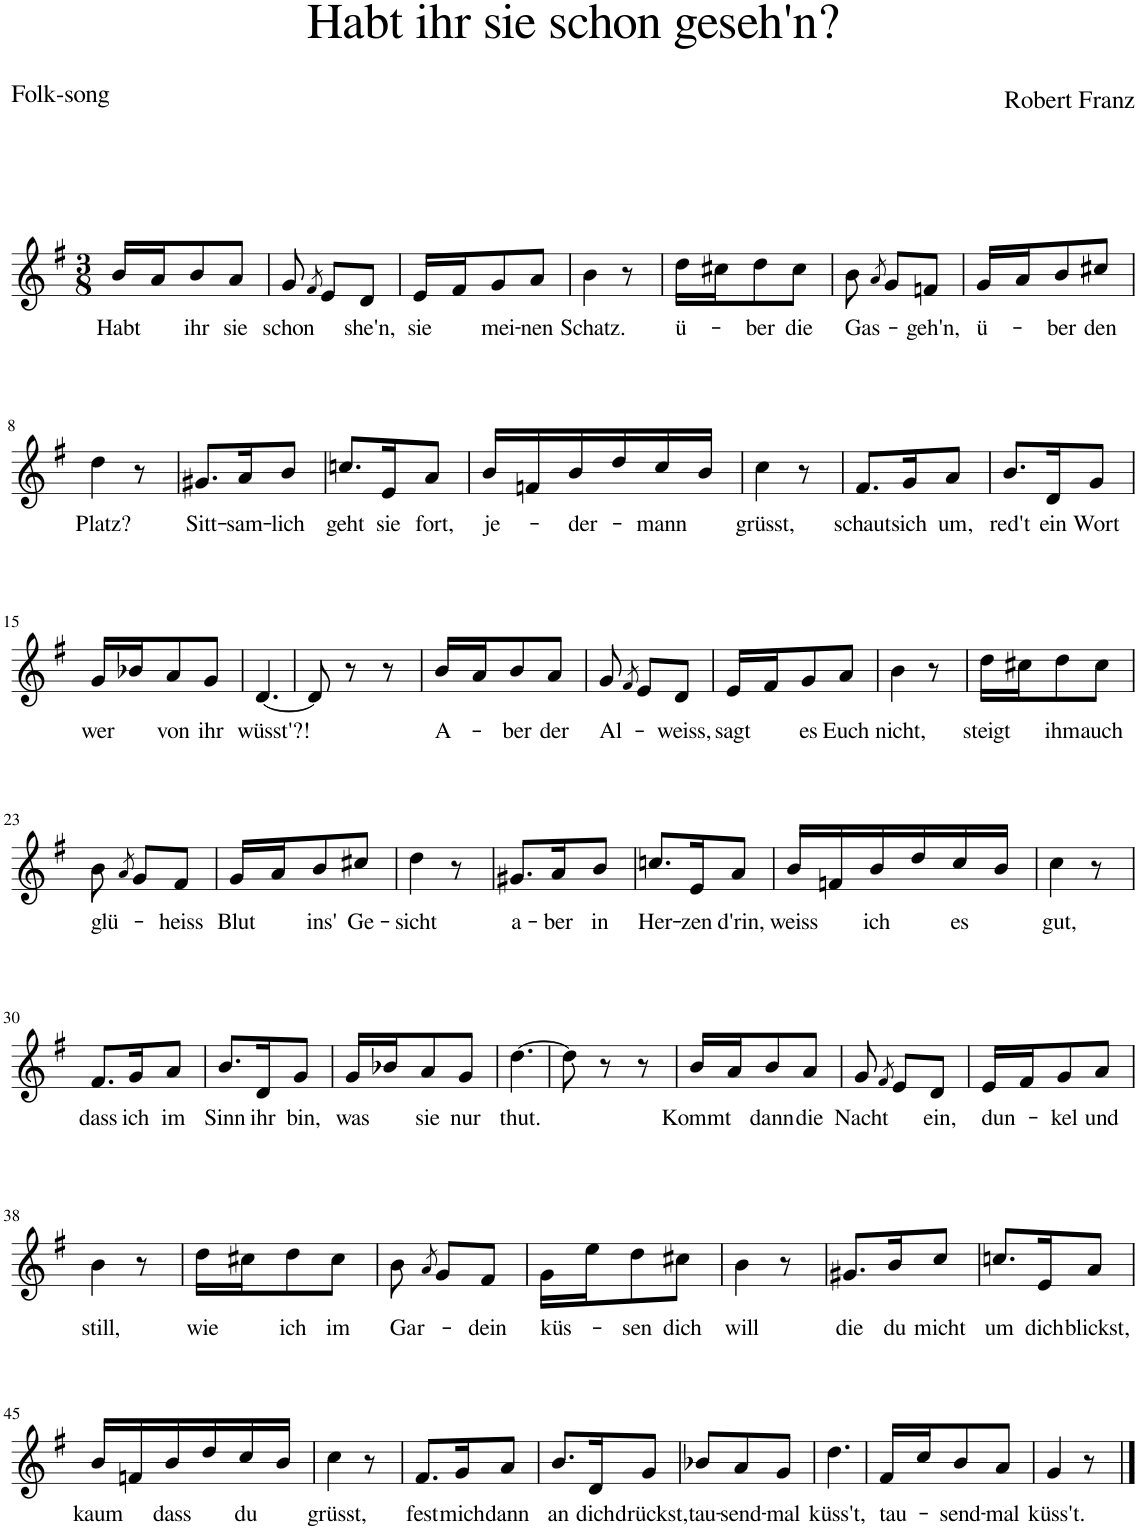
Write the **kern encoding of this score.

**kern	**text
*part1	*part1
*staff1	*staff1
*I"Piano	*
*I'Pno	*
*clefG2	*
*k[f#]	*
*M3/8	*
=1	=1
!	!LO:LY:b
16b/LL	Habt
16a/J	.
!	!LO:LY:b
8b/	ihr
!	!LO:LY:b
8a/J	sie
=2	=2
!	!LO:LY:b
8g/	schon
8qf#/	.
8e/L	.
!	!LO:LY:b
8d/J	-she'n,
=3	=3
!	!LO:LY:b
16e/LL	sie
16f#/J	.
!	!LO:LY:b
8g/	mei-
!	!LO:LY:b
8a/J	-nen
=4	=4
!	!LO:LY:b
4b\	Schatz.
8r	.
=5	=5
!	!LO:LY:b
16dd\LL	ü-
16cc#X\J	.
!	!LO:LY:b
8dd\	-ber
!	!LO:LY:b
8cc#\J	die
=6	=6
!	!LO:LY:b
8b\	Gas-
8qa/	.
8g/L	.
!	!LO:LY:b
8fn/J	geh'n,
=7	=7
!	!LO:LY:b
16g/LL	ü-
16a/J	.
!	!LO:LY:b
8b/	-ber
!	!LO:LY:b
8cc#X/J	den
!!LO:LB:g=z
=8	=8
!	!LO:LY:b
4dd\	Platz?
8r	.
=9	=9
!	!LO:LY:b
8.g#X/L	Sitt-
!	!LO:LY:b
16a/K	-sam-
!	!LO:LY:b
8b/J	-lich
=10	=10
!	!LO:LY:b
8.ccn/L	geht
!	!LO:LY:b
16e/K	sie
!	!LO:LY:b
8a/J	fort,
=11	=11
!	!LO:LY:b
16b/LL	je-
16fn/	.
!	!LO:LY:b
16b/	-der-
16dd/	.
!	!LO:LY:b
16cc/	-mann
16b/JJ	.
=12	=12
!	!LO:LY:b
4cc\	grüsst,
8r	.
=13	=13
!	!LO:LY:b
8.f#/L	schaut
!	!LO:LY:b
16g/K	sich
!	!LO:LY:b
8a/J	um,
=14	=14
!	!LO:LY:b
8.b/L	red't
!	!LO:LY:b
16d/K	ein
!	!LO:LY:b
8g/J	Wort
!!LO:LB:g=z
=15	=15
!	!LO:LY:b
16g/LL	wer
16b-X/J	.
!	!LO:LY:b
8a/	von
!	!LO:LY:b
8g/J	ihr
=16	=16
!	!LO:LY:b
[4.d/	wüsst'?!
=17	=17
8d/]	.
8r	.
8r	.
=18	=18
!	!LO:LY:b
16b/LL	A-
16a/J	.
!	!LO:LY:b
8b/	-ber
!	!LO:LY:b
8a/J	der
=19	=19
!	!LO:LY:b
8g/	Al-
8qf#/	.
8e/L	.
!	!LO:LY:b
8d/J	weiss,
=20	=20
!	!LO:LY:b
16e/LL	sagt
16f#/J	.
!	!LO:LY:b
8g/	es
!	!LO:LY:b
8a/J	Euch
=21	=21
!	!LO:LY:b
4b\	nicht,
8r	.
=22	=22
!	!LO:LY:b
16dd\LL	steigt
16cc#X\J	.
!	!LO:LY:b
8dd\	ihm
!	!LO:LY:b
8cc#\J	auch
!!LO:LB:g=z
=23	=23
!	!LO:LY:b
8b\	glü-
8qa/	.
8g/L	.
!	!LO:LY:b
8f#/J	heiss
=24	=24
!	!LO:LY:b
16g/LL	Blut
16a/J	.
!	!LO:LY:b
8b/	ins'
!	!LO:LY:b
8cc#X/J	Ge-
=25	=25
!	!LO:LY:b
4dd\	-sicht
8r	.
=26	=26
!	!LO:LY:b
8.g#X/L	a-
!	!LO:LY:b
16a/K	-ber
!	!LO:LY:b
8b/J	in
=27	=27
!	!LO:LY:b
8.ccn/L	Her-
!	!LO:LY:b
16e/K	-zen
!	!LO:LY:b
8a/J	d'rin,
=28	=28
!	!LO:LY:b
16b/LL	weiss
16fn/	.
!	!LO:LY:b
16b/	ich
16dd/	.
!	!LO:LY:b
16cc/	es
16b/JJ	.
=29	=29
!	!LO:LY:b
4cc\	gut,
8r	.
!!LO:LB:g=z
=30	=30
!	!LO:LY:b
8.f#/L	dass
!	!LO:LY:b
16g/K	ich
!	!LO:LY:b
8a/J	im
=31	=31
!	!LO:LY:b
8.b/L	Sinn
!	!LO:LY:b
16d/K	ihr
!	!LO:LY:b
8g/J	bin,
=32	=32
!	!LO:LY:b
16g/LL	was
16b-X/J	.
!	!LO:LY:b
8a/	sie
!	!LO:LY:b
8g/J	nur
=33	=33
!	!LO:LY:b
[4.dd\	thut.
=34	=34
8dd\]	.
8r	.
8r	.
=35	=35
!	!LO:LY:b
16b/LL	Kommt
16a/J	.
!	!LO:LY:b
8b/	dann
!	!LO:LY:b
8a/J	die
=36	=36
!	!LO:LY:b
8g/	Nacht
8qf#/	.
8e/L	.
!	!LO:LY:b
8d/J	-ein,
=37	=37
!	!LO:LY:b
16e/LL	dun-
16f#/J	.
!	!LO:LY:b
8g/	-kel
!	!LO:LY:b
8a/J	und
!!LO:LB:g=z
=38	=38
!	!LO:LY:b
4b\	still,
8r	.
=39	=39
!	!LO:LY:b
16dd\LL	wie
16cc#X\J	.
!	!LO:LY:b
8dd\	ich
!	!LO:LY:b
8cc#\J	im
=40	=40
!	!LO:LY:b
8b\	Gar-
8qa/	.
8g/L	.
!	!LO:LY:b
8f#/J	dein
=41	=41
!	!LO:LY:b
16g\LL	küs-
16ee\J	.
!	!LO:LY:b
8dd\	-sen
!	!LO:LY:b
8cc#X\J	dich
=42	=42
!	!LO:LY:b
4b\	will
8r	.
=43	=43
!	!LO:LY:b
8.g#X/L	die
!	!LO:LY:b
16b/K	du
!	!LO:LY:b
8cc/J	micht
=44	=44
!	!LO:LY:b
8.ccn/L	um
!	!LO:LY:b
16e/K	dich
!	!LO:LY:b
8a/J	blickst,
!!LO:LB:g=z
=45	=45
!	!LO:LY:b
16b/LL	kaum
16fn/	.
!	!LO:LY:b
16b/	dass
16dd/	.
!	!LO:LY:b
16cc/	du
16b/JJ	.
=46	=46
!	!LO:LY:b
4cc\	grüsst,
8r	.
=47	=47
!	!LO:LY:b
8.f#/L	fest
!	!LO:LY:b
16g/K	mich
!	!LO:LY:b
8a/J	dann
=48	=48
!	!LO:LY:b
8.b/L	an
!	!LO:LY:b
16d/K	dich
!	!LO:LY:b
8g/J	drückst,
=49	=49
!	!LO:LY:b
8b-X/L	tau-
!	!LO:LY:b
8a/	-send-
!	!LO:LY:b
8g/J	mal
=50	=50
!	!LO:LY:b
4.dd\	küss't,
=51	=51
!	!LO:LY:b
16f#/LL	tau-
16cc/J	.
!	!LO:LY:b
8b/	-send-
!	!LO:LY:b
8a/J	-mal
=52	=52
!	!LO:LY:b
4g/	küss't.
8r	.
==	==
*-	*-
